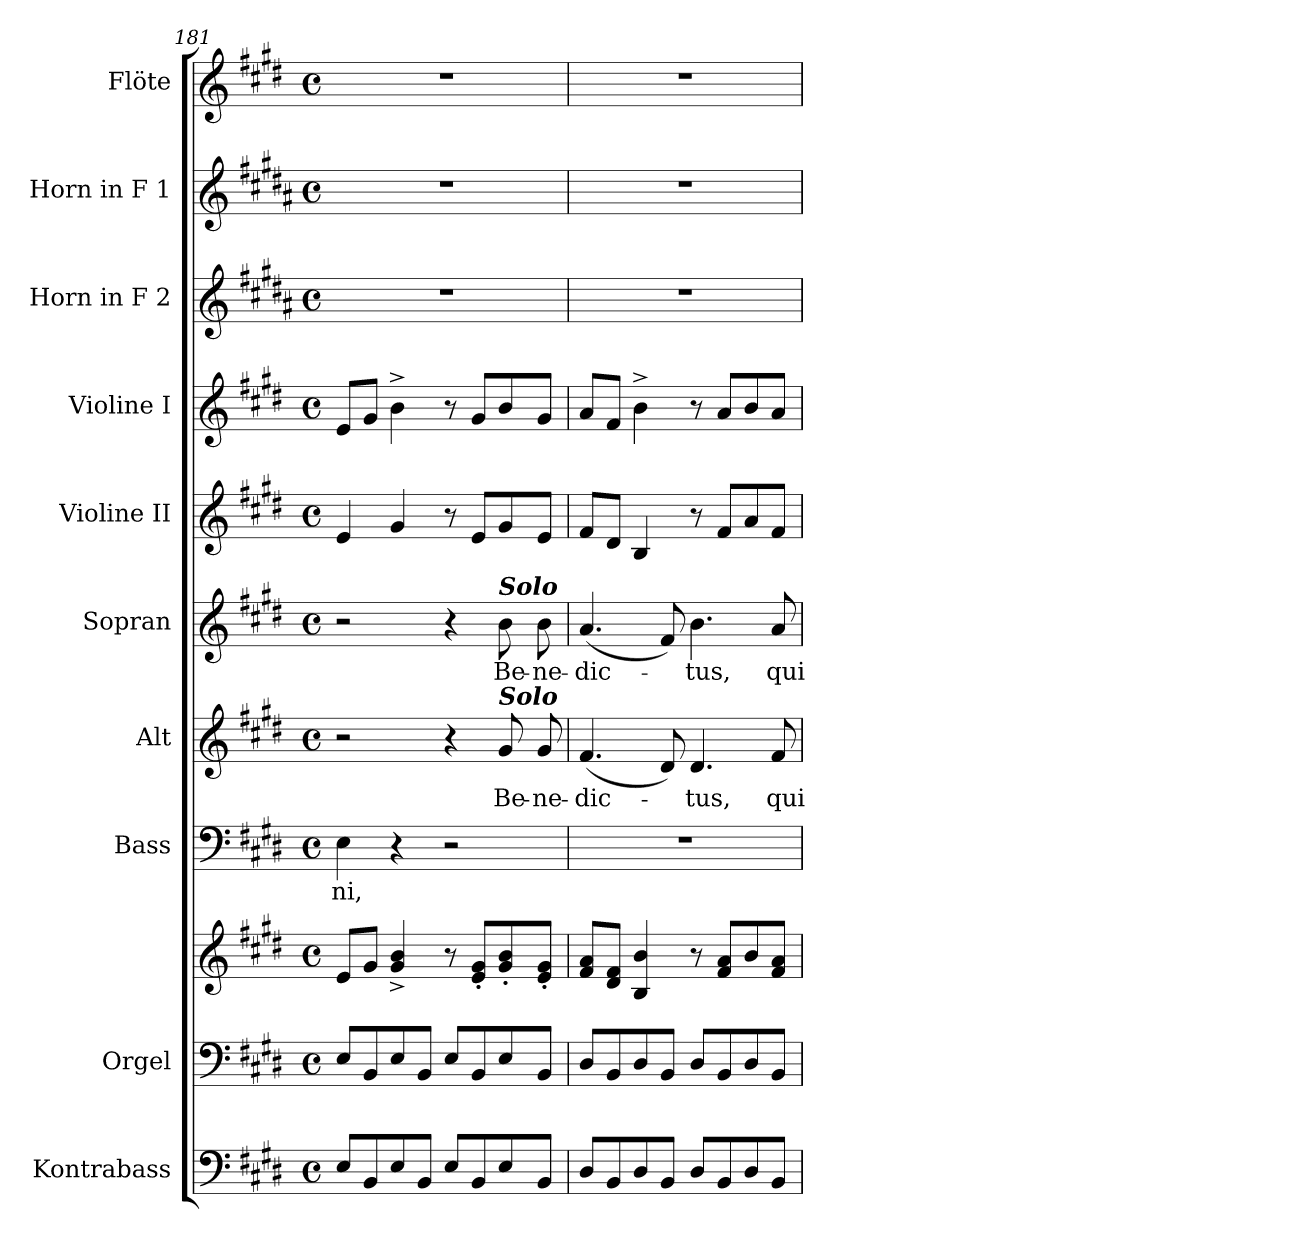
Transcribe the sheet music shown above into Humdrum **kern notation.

**kern	**kern	**kern	**kern	**text	**kern	**text	**kern	**text	**kern	**kern	**kern	**kern	**kern
*part10	*part9	*part9	*part8	*part8	*part7	*part7	*part6	*part6	*part5	*part4	*part3	*part2	*part1
*staff11	*staff10	*staff9	*staff8	*staff8	*staff7	*staff7	*staff6	*staff6	*staff5	*staff4	*staff3	*staff2	*staff1
*I"Kontrabass	*I"Orgel	*	*I"Bass	*	*I"Alt	*	*I"Sopran	*	*I"Violine II	*I"Violine I	*I"Horn in F 2	*I"Horn in F 1	*I"Flöte
*I'Kb.	*I'Org.	*	*I'B.	*	*I'A.	*	*I'S.	*	*I'Vl. II	*I'Vl. I	*	*	*I'Fl.
*clefF4	*clefF4	*clefG2	*clefF4	*	*clefG2	*	*clefG2	*	*clefG2	*clefG2	*clefG2	*clefG2	*clefG2
*ITrd7c12	*	*	*	*	*	*	*	*	*	*	*ITrd4c7	*ITrd4c7	*
*k[f#c#g#d#]	*k[f#c#g#d#]	*k[f#c#g#d#]	*k[f#c#g#d#]	*	*k[f#c#g#d#]	*	*k[f#c#g#d#]	*	*k[f#c#g#d#]	*k[f#c#g#d#]	*k[f#c#g#d#]	*k[f#c#g#d#]	*k[f#c#g#d#]
*E:	*E:	*E:	*E:	*	*E:	*	*E:	*	*E:	*E:	*E:	*E:	*E:
*M4/4	*M4/4	*M4/4	*M4/4	*	*M4/4	*	*M4/4	*	*M4/4	*M4/4	*M4/4	*M4/4	*M4/4
*met(c)	*met(c)	*met(c)	*met(c)	*	*met(c)	*	*met(c)	*	*met(c)	*met(c)	*met(c)	*met(c)	*met(c)
=181	=181	=181	=181	=181	=181	=181	=181	=181	=181	=181	=181	=181	=181
!	!	!	!	!LO:LY:b	!	!	!	!	!	!	!	!	!
8EE/L	8E/L	8e/L	4E\	-ni,	2r	.	2r	.	4e/	8e/L	1r	1r	1r
8BBB/	8BB/	8g#/J	.	.	.	.	.	.	.	8g#/J	.	.	.
8EE/	8E/	4g#/^< 4b/^<	4r	.	.	.	.	.	4g#/	4b^>\	.	.	.
8BBB/J	8BB/J	.	.	.	.	.	.	.	.	.	.	.	.
8EE/L	8E/L	8r	2r	.	4r	.	4r	.	8r	8r	.	.	.
8BBB/	8BB/	8e/'< 8g#/'<L	.	.	.	.	.	.	8e/L	8g#/L	.	.	.
!	!	!	!	!	!	!	!LO:TX:a:Bi:t=Solo	!	!	!	!	!	!
!	!	!	!	!	!LO:TX:a:Bi:t=Solo	!	!	!	!	!	!	!	!
!	!	!	!	!	!	!LO:LY:b	!	!LO:LY:b	!	!	!	!	!
8EE/	8E/	8g#/'< 8b/'<	.	.	8g#/	Be-	8b\	Be-	8g#/	8b/	.	.	.
!	!	!	!	!	!	!LO:LY:b	!	!LO:LY:b	!	!	!	!	!
8BBB/J	8BB/J	8e/'< 8g#/'<J	.	.	8g#/	-ne-	8b\	-ne-	8e/J	8g#/J	.	.	.
=182	=182	=182	=182	=182	=182	=182	=182	=182	=182	=182	=182	=182	=182
!	!	!	!	!	!	!LO:LY:b	!	!LO:LY:b	!	!	!	!	!
8DD#/L	8D#/L	8f#/ 8a/L	1r	.	(<4.f#/	-dic-	(<4.a/	-dic-	8f#/L	8a/L	1r	1r	1r
8BBB/	8BB/	8d#/ 8f#/J	.	.	.	.	.	.	8d#/J	8f#/J	.	.	.
8DD#/	8D#/	4B/ 4b/	.	.	.	.	.	.	4B/	4b^>\	.	.	.
8BBB/J	8BB/J	.	.	.	8d#/)	.	8f#/)	.	.	.	.	.	.
!	!	!	!	!	!	!LO:LY:b	!	!LO:LY:b	!	!	!	!	!
8DD#/L	8D#/L	8r	.	.	4.d#/	-tus,	4.b\	-tus,	8r	8r	.	.	.
8BBB/	8BB/	8f#/ 8a/L	.	.	.	.	.	.	8f#/L	8a/L	.	.	.
8DD#/	8D#/	8b/	.	.	.	.	.	.	8a/	8b/	.	.	.
!	!	!	!	!	!	!LO:LY:b	!	!LO:LY:b	!	!	!	!	!
8BBB/J	8BB/J	8f#/ 8a/J	.	.	8f#/	qui	8a/	qui	8f#/J	8a/J	.	.	.
=	=	=	=	=	=	=	=	=	=	=	=	=	=
*-	*-	*-	*-	*-	*-	*-	*-	*-	*-	*-	*-	*-	*-
